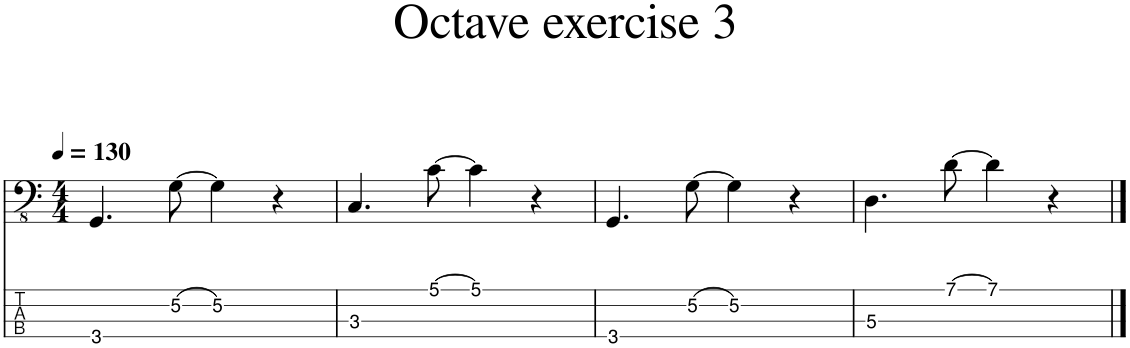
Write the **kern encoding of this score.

**kern	**kern
*part1	*part1
*staff2	*staff1
*I"Basso	*
*I'B.	*
*stria4	*
*	*clefFv4
*k[]	*k[]
*M4/4	*M4/4
*MM130	*MM130
=1	=1
4.GGG	4.GGG/
[8GG	[8GG\
4GG]	4GG\]
4r	4r
=2	=2
4.CC	4.CC/
[8C	[8C\
4C]	4C\]
4r	4r
=3	=3
4.GGG	4.GGG/
[8GG	[8GG\
4GG]	4GG\]
4r	4r
=4	=4
4.DD	4.DD\
[8D	[8D\
4D]	4D\]
4r	4r
==	==
*-	*-
